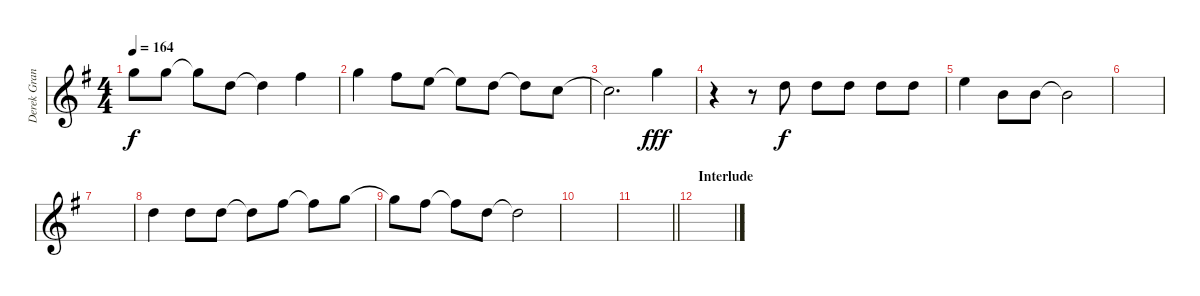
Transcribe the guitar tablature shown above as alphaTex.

\track ("Derek Grant - Vocals" "Derek Gran") {instrument distortionguitar}
\staff {score}
\tuning (E4 B3 G3 D3 A2 E2) {hide}
\ts (4 4)
\tempo 164
\clef g2
\ks eminor
3.1{t}.8{dy f} 3.1.8 3.1{t}.8 3.2.8 3.2{t}.4 2.1.4 |
3.1.4 2.1.8 0.1.8 0.1{t}.8 3.2.8 3.2{t}.8 1.2.8 |
1.2{t}.2{d} 3.1.4{dy fff} |
r.4 r.8 7.3.8{dy f} 3.2.8 3.2.8 3.2.8 3.2.8 |
5.2.4 4.3.8 0.2.8 0.2{t}.2 |
|
|
3.2.4 3.2.8 3.2.8 3.2{t}.8 2.1.8 2.1{t}.8 3.1.8 |
3.1{t}.8 2.1.8 2.1{t}.8 3.2.8 3.2{t}.2 |
|
\barLineRight lightlight
|
\section ("" "Interlude")
